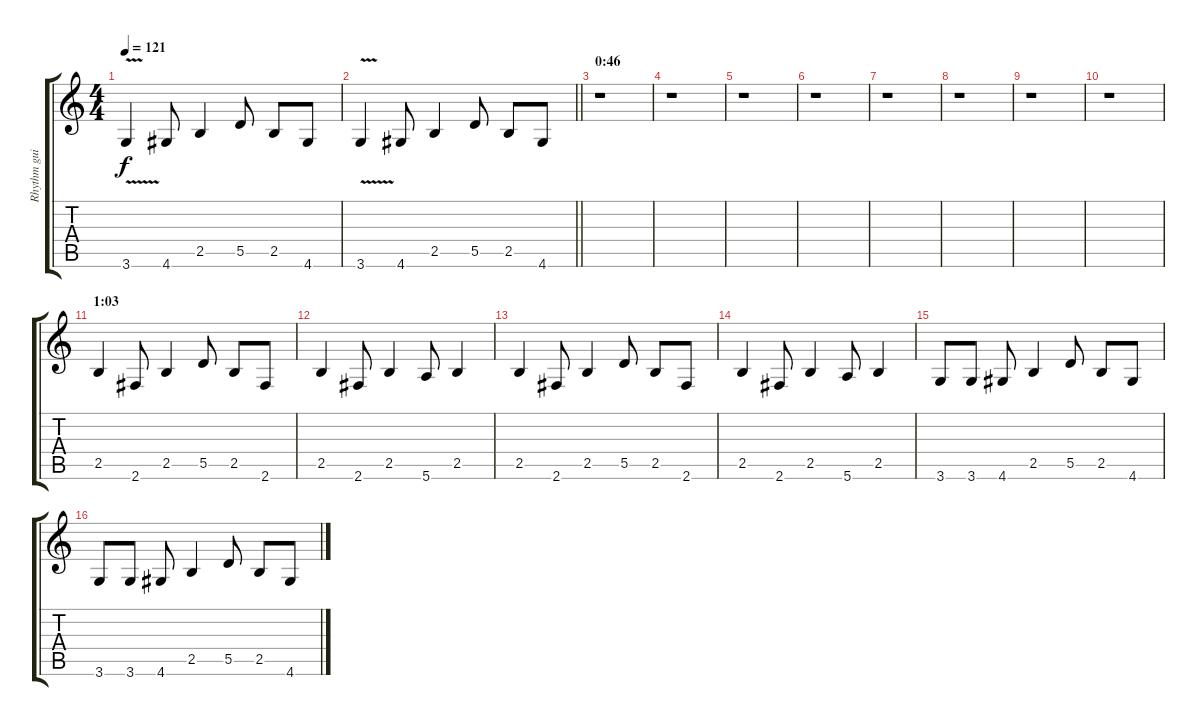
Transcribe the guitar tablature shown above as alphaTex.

\track ("Rhythm guitar" "Rhythm gui") {instrument overdrivenguitar}
\staff {score tabs}
\tuning (E4 B3 G3 D3 A2 E2) {hide}
\ts (4 4)
\tempo 121
\clef g2
\ks c
3.6{v}.4{dy f} 4.6.8 2.5.4 5.5.8 2.5.8 4.6.8 |
\barLineRight lightlight
3.6{v}.4 4.6.8 2.5.4 5.5.8 2.5.8 4.6.8 |
\section ("" "0:46")
r.1 |
r.1 |
r.1 |
r.1 |
r.1 |
r.1 |
r.1 |
r.1 |
\section ("" "1:03")
2.5.4 2.6.8 2.5.4 5.5.8 2.5.8 2.6.8 |
2.5.4 2.6.8 2.5.4 5.6.8 2.5.4 |
2.5.4 2.6.8 2.5.4 5.5.8 2.5.8 2.6.8 |
2.5.4 2.6.8 2.5.4 5.6.8 2.5.4 |
3.6.8 3.6.8 4.6.8 2.5.4 5.5.8 2.5.8 4.6.8 |
3.6.8 3.6.8 4.6.8 2.5.4 5.5.8 2.5.8 4.6.8
